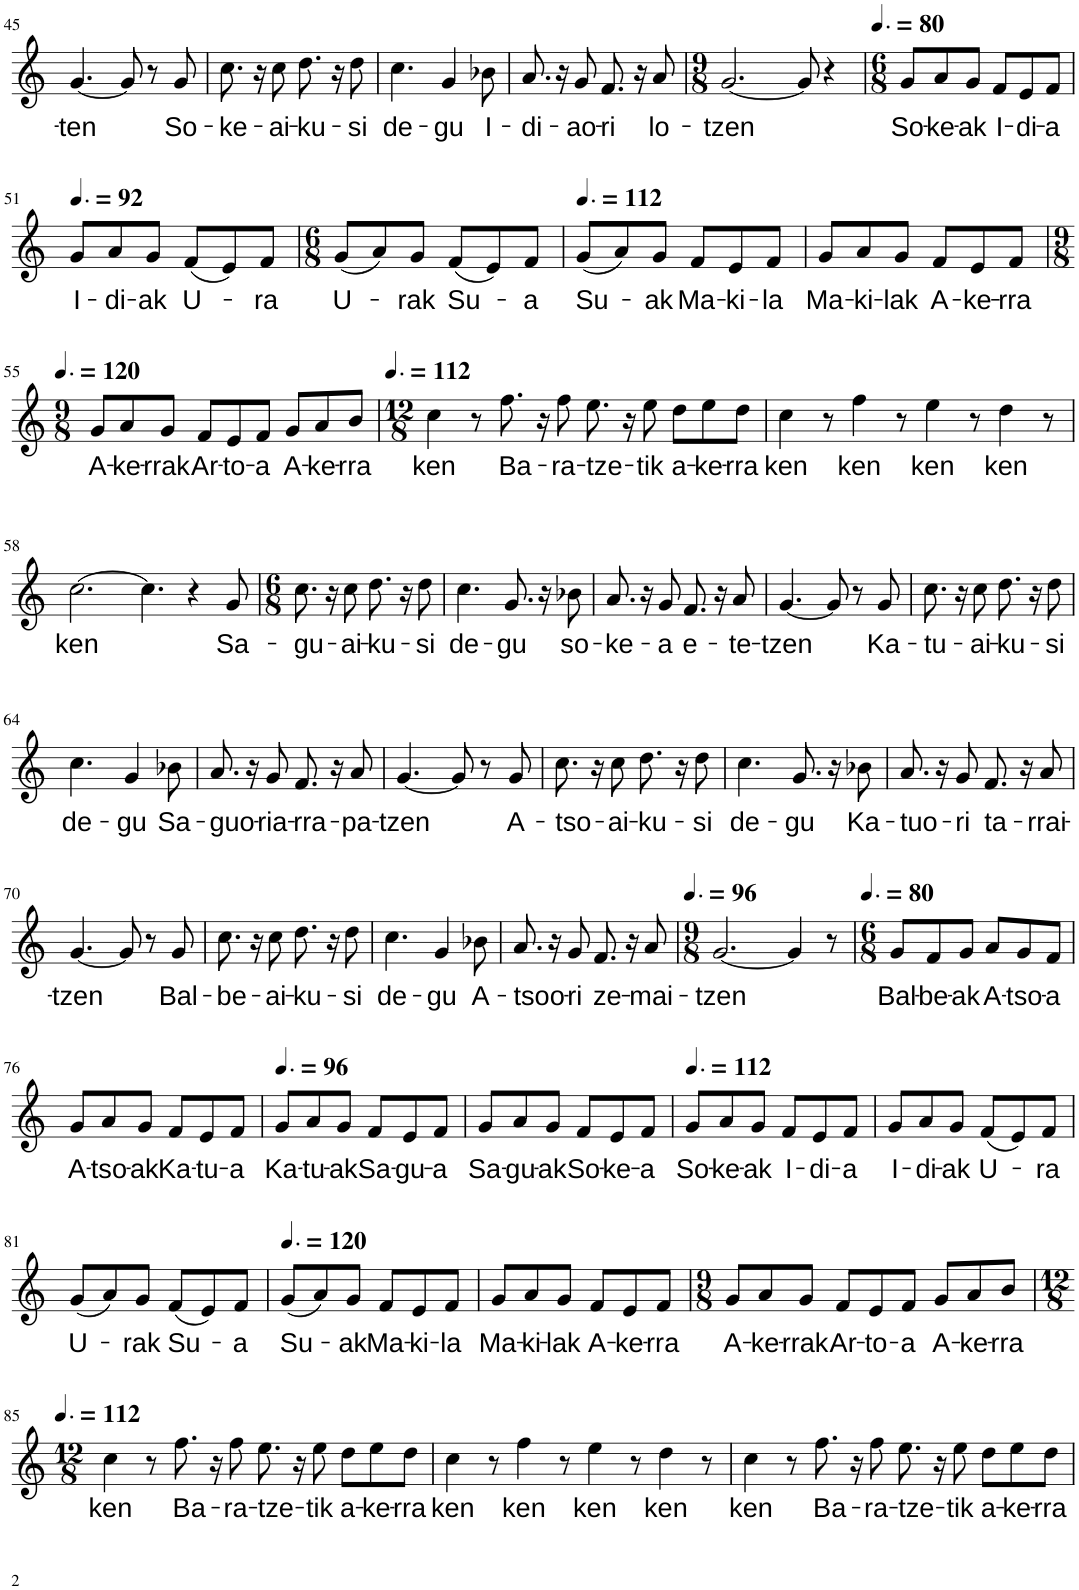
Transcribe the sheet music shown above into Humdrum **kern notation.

**kern	**text
*part1	*part1
*staff1	*staff1
*I"Soprano	*
*I'S.	*
!!LO:PB:g=z
*clefG2	*
*k[]	*
*M6/8	*
=45	=45
!	!LO:LY:b
[4.g/	-ten
8g/]	.
8r	.
!	!LO:LY:b
8g/	So-
=46	=46
!	!LO:LY:b
8.cc\	-ke-
16r	.
!	!LO:LY:b
8cc\	-ai-
!	!LO:LY:b
8.dd\	-ku-
16r	.
!	!LO:LY:b
8dd\	-si
=47	=47
!	!LO:LY:b
4.cc\	de-
!	!LO:LY:b
4g/	-gu
!	!LO:LY:b
8b-X\	I-
=48	=48
!	!LO:LY:b
8.a/	-di-
16r	.
!	!LO:LY:b
8g/	-ao-
!	!LO:LY:b
8.f/	-ri
16r	.
!	!LO:LY:b
8a/	lo-
=49	=49
*M9/8	*
!	!LO:LY:b
[2.g/	-tzen
8g/]	.
4r	.
=50	=50
*M6/8	*
*MM120	*
!	!LO:LY:b
8g/L	So-
!	!LO:LY:b
8a/	-ke-
!	!LO:LY:b
8g/J	-ak
!	!LO:LY:b
8f/L	I-
!	!LO:LY:b
8e/	-di-
!	!LO:LY:b
8f/J	-a
!!LO:LB:g=z
=51	=51
*MM138	*
!	!LO:LY:b
8g/L	I-
!	!LO:LY:b
8a/	-di-
!	!LO:LY:b
8g/J	-ak
!	!LO:LY:b
(8f/L	U-
8e/)	.
!	!LO:LY:b
8f/J	-ra
=52	=52
*M6/8	*
!	!LO:LY:b
(8g/L	U-
8a/)	.
!	!LO:LY:b
8g/J	-rak
!	!LO:LY:b
(8f/L	Su-
8e/)	.
!	!LO:LY:b
8f/J	-a
=53	=53
*MM168	*
!	!LO:LY:b
(8g/L	Su-
8a/)	.
!	!LO:LY:b
8g/J	-ak
!	!LO:LY:b
8f/L	Ma-
!	!LO:LY:b
8e/	-ki-
!	!LO:LY:b
8f/J	-la
=54	=54
!	!LO:LY:b
8g/L	Ma-
!	!LO:LY:b
8a/	-ki-
!	!LO:LY:b
8g/J	-lak
!	!LO:LY:b
8f/L	A-
!	!LO:LY:b
8e/	-ke-
!	!LO:LY:b
8f/J	-rra
!!LO:LB:g=z
=55	=55
*M9/8	*
*MM180	*
!	!LO:LY:b
8g/L	A-
!	!LO:LY:b
8a/	-ke-
!	!LO:LY:b
8g/J	-rrak
!	!LO:LY:b
8f/L	Ar-
!	!LO:LY:b
8e/	-to-
!	!LO:LY:b
8f/J	-a
!	!LO:LY:b
8g/L	A-
!	!LO:LY:b
8a/	-ke-
!	!LO:LY:b
8b/J	-rra
=56	=56
*M12/8	*
*MM168	*
!	!LO:LY:b
4cc\	ken
8r	.
!	!LO:LY:b
8.ff\	Ba-
16r	.
!	!LO:LY:b
8ff\	-ra-
!	!LO:LY:b
8.ee\	-tze-
16r	.
!	!LO:LY:b
8ee\	-tik
!	!LO:LY:b
8dd\L	a-
!	!LO:LY:b
8ee\	-ke-
!	!LO:LY:b
8dd\J	-rra
=57	=57
!	!LO:LY:b
4cc\	ken
8r	.
!	!LO:LY:b
4ff\	ken
8r	.
!	!LO:LY:b
4ee\	ken
8r	.
!	!LO:LY:b
4dd\	ken
8r	.
!!LO:LB:g=z
=58	=58
!	!LO:LY:b
[2.cc\	ken
4.cc\]	.
4r	.
!	!LO:LY:b
8g/	Sa-
=59	=59
*M6/8	*
!	!LO:LY:b
8.cc\	-gu-
16r	.
!	!LO:LY:b
8cc\	-ai-
!	!LO:LY:b
8.dd\	-ku-
16r	.
!	!LO:LY:b
8dd\	-si
=60	=60
!	!LO:LY:b
4.cc\	de-
!	!LO:LY:b
8.g/	-gu
16r	.
!	!LO:LY:b
8b-X\	so-
=61	=61
!	!LO:LY:b
8.a/	-ke-
16r	.
!	!LO:LY:b
8g/	-a
!	!LO:LY:b
8.f/	e-
16r	.
!	!LO:LY:b
8a/	-te-
=62	=62
!	!LO:LY:b
[4.g/	-tzen
8g/]	.
8r	.
!	!LO:LY:b
8g/	Ka-
=63	=63
!	!LO:LY:b
8.cc\	-tu-
16r	.
!	!LO:LY:b
8cc\	-ai-
!	!LO:LY:b
8.dd\	-ku-
16r	.
!	!LO:LY:b
8dd\	-si
!!LO:LB:g=z
=64	=64
!	!LO:LY:b
4.cc\	de-
!	!LO:LY:b
4g/	-gu
!	!LO:LY:b
8b-X\	Sa-
=65	=65
!	!LO:LY:b
8.a/	-guo-
16r	.
!	!LO:LY:b
8g/	-ria-
!	!LO:LY:b
8.f/	-rra-
16r	.
!	!LO:LY:b
8a/	-pa-
=66	=66
!	!LO:LY:b
[4.g/	-tzen
8g/]	.
8r	.
!	!LO:LY:b
8g/	A-
=67	=67
!	!LO:LY:b
8.cc\	-tso-
16r	.
!	!LO:LY:b
8cc\	-ai-
!	!LO:LY:b
8.dd\	-ku-
16r	.
!	!LO:LY:b
8dd\	-si
=68	=68
!	!LO:LY:b
4.cc\	de-
!	!LO:LY:b
8.g/	-gu
16r	.
!	!LO:LY:b
8b-X\	Ka-
=69	=69
!	!LO:LY:b
8.a/	-tuo-
16r	.
!	!LO:LY:b
8g/	-ri
!	!LO:LY:b
8.f/	ta-
16r	.
!	!LO:LY:b
8a/	-rrai-
!!LO:LB:g=z
=70	=70
!	!LO:LY:b
[4.g/	-tzen
8g/]	.
8r	.
!	!LO:LY:b
8g/	Bal-
=71	=71
!	!LO:LY:b
8.cc\	-be-
16r	.
!	!LO:LY:b
8cc\	-ai-
!	!LO:LY:b
8.dd\	-ku-
16r	.
!	!LO:LY:b
8dd\	-si
=72	=72
!	!LO:LY:b
4.cc\	de-
!	!LO:LY:b
4g/	-gu
!	!LO:LY:b
8b-X\	A-
=73	=73
!	!LO:LY:b
8.a/	-tsoo-
16r	.
!	!LO:LY:b
8g/	-ri
!	!LO:LY:b
8.f/	ze-
16r	.
!	!LO:LY:b
8a/	-mai-
=74	=74
*M9/8	*
*MM144	*
!	!LO:LY:b
[2.g/	-tzen
4g/]	.
8r	.
=75	=75
*M6/8	*
*MM120	*
!	!LO:LY:b
8g/L	Bal-
!	!LO:LY:b
8f/	-be-
!	!LO:LY:b
8g/J	-ak
!	!LO:LY:b
8a/L	A-
!	!LO:LY:b
8g/	-tso-
!	!LO:LY:b
8f/J	-a
!!LO:LB:g=z
=76	=76
!	!LO:LY:b
8g/L	A-
!	!LO:LY:b
8a/	-tso-
!	!LO:LY:b
8g/J	-ak
!	!LO:LY:b
8f/L	Ka-
!	!LO:LY:b
8e/	-tu-
!	!LO:LY:b
8f/J	-a
=77	=77
*MM144	*
!	!LO:LY:b
8g/L	Ka-
!	!LO:LY:b
8a/	-tu-
!	!LO:LY:b
8g/J	-ak
!	!LO:LY:b
8f/L	Sa-
!	!LO:LY:b
8e/	-gu-
!	!LO:LY:b
8f/J	-a
=78	=78
!	!LO:LY:b
8g/L	Sa-
!	!LO:LY:b
8a/	-gu-
!	!LO:LY:b
8g/J	-ak
!	!LO:LY:b
8f/L	So-
!	!LO:LY:b
8e/	-ke-
!	!LO:LY:b
8f/J	-a
=79	=79
*MM168	*
!	!LO:LY:b
8g/L	So-
!	!LO:LY:b
8a/	-ke-
!	!LO:LY:b
8g/J	-ak
!	!LO:LY:b
8f/L	I-
!	!LO:LY:b
8e/	-di-
!	!LO:LY:b
8f/J	-a
=80	=80
!	!LO:LY:b
8g/L	I-
!	!LO:LY:b
8a/	-di-
!	!LO:LY:b
8g/J	-ak
!	!LO:LY:b
(8f/L	U-
8e/)	.
!	!LO:LY:b
8f/J	-ra
!!LO:LB:g=z
=81	=81
!	!LO:LY:b
(8g/L	U-
8a/)	.
!	!LO:LY:b
8g/J	-rak
!	!LO:LY:b
(8f/L	Su-
8e/)	.
!	!LO:LY:b
8f/J	-a
=82	=82
*MM180	*
!	!LO:LY:b
(8g/L	Su-
8a/)	.
!	!LO:LY:b
8g/J	-ak
!	!LO:LY:b
8f/L	Ma-
!	!LO:LY:b
8e/	-ki-
!	!LO:LY:b
8f/J	-la
=83	=83
!	!LO:LY:b
8g/L	Ma-
!	!LO:LY:b
8a/	-ki-
!	!LO:LY:b
8g/J	-lak
!	!LO:LY:b
8f/L	A-
!	!LO:LY:b
8e/	-ke-
!	!LO:LY:b
8f/J	-rra
=84	=84
*M9/8	*
!	!LO:LY:b
8g/L	A-
!	!LO:LY:b
8a/	-ke-
!	!LO:LY:b
8g/J	-rrak
!	!LO:LY:b
8f/L	Ar-
!	!LO:LY:b
8e/	-to-
!	!LO:LY:b
8f/J	-a
!	!LO:LY:b
8g/L	A-
!	!LO:LY:b
8a/	-ke-
!	!LO:LY:b
8b/J	-rra
!!LO:LB:g=z
=85	=85
*M12/8	*
*MM168	*
!	!LO:LY:b
4cc\	ken
8r	.
!	!LO:LY:b
8.ff\	Ba-
16r	.
!	!LO:LY:b
8ff\	-ra-
!	!LO:LY:b
8.ee\	-tze-
16r	.
!	!LO:LY:b
8ee\	-tik
!	!LO:LY:b
8dd\L	a-
!	!LO:LY:b
8ee\	-ke-
!	!LO:LY:b
8dd\J	-rra
=86	=86
!	!LO:LY:b
4cc\	ken
8r	.
!	!LO:LY:b
4ff\	ken
8r	.
!	!LO:LY:b
4ee\	ken
8r	.
!	!LO:LY:b
4dd\	ken
8r	.
=87	=87
!	!LO:LY:b
4cc\	ken
8r	.
!	!LO:LY:b
8.ff\	Ba-
16r	.
!	!LO:LY:b
8ff\	-ra-
!	!LO:LY:b
8.ee\	-tze-
16r	.
!	!LO:LY:b
8ee\	-tik
!	!LO:LY:b
8dd\L	a-
!	!LO:LY:b
8ee\	-ke-
!	!LO:LY:b
8dd\J	-rra
=	=
*-	*-
